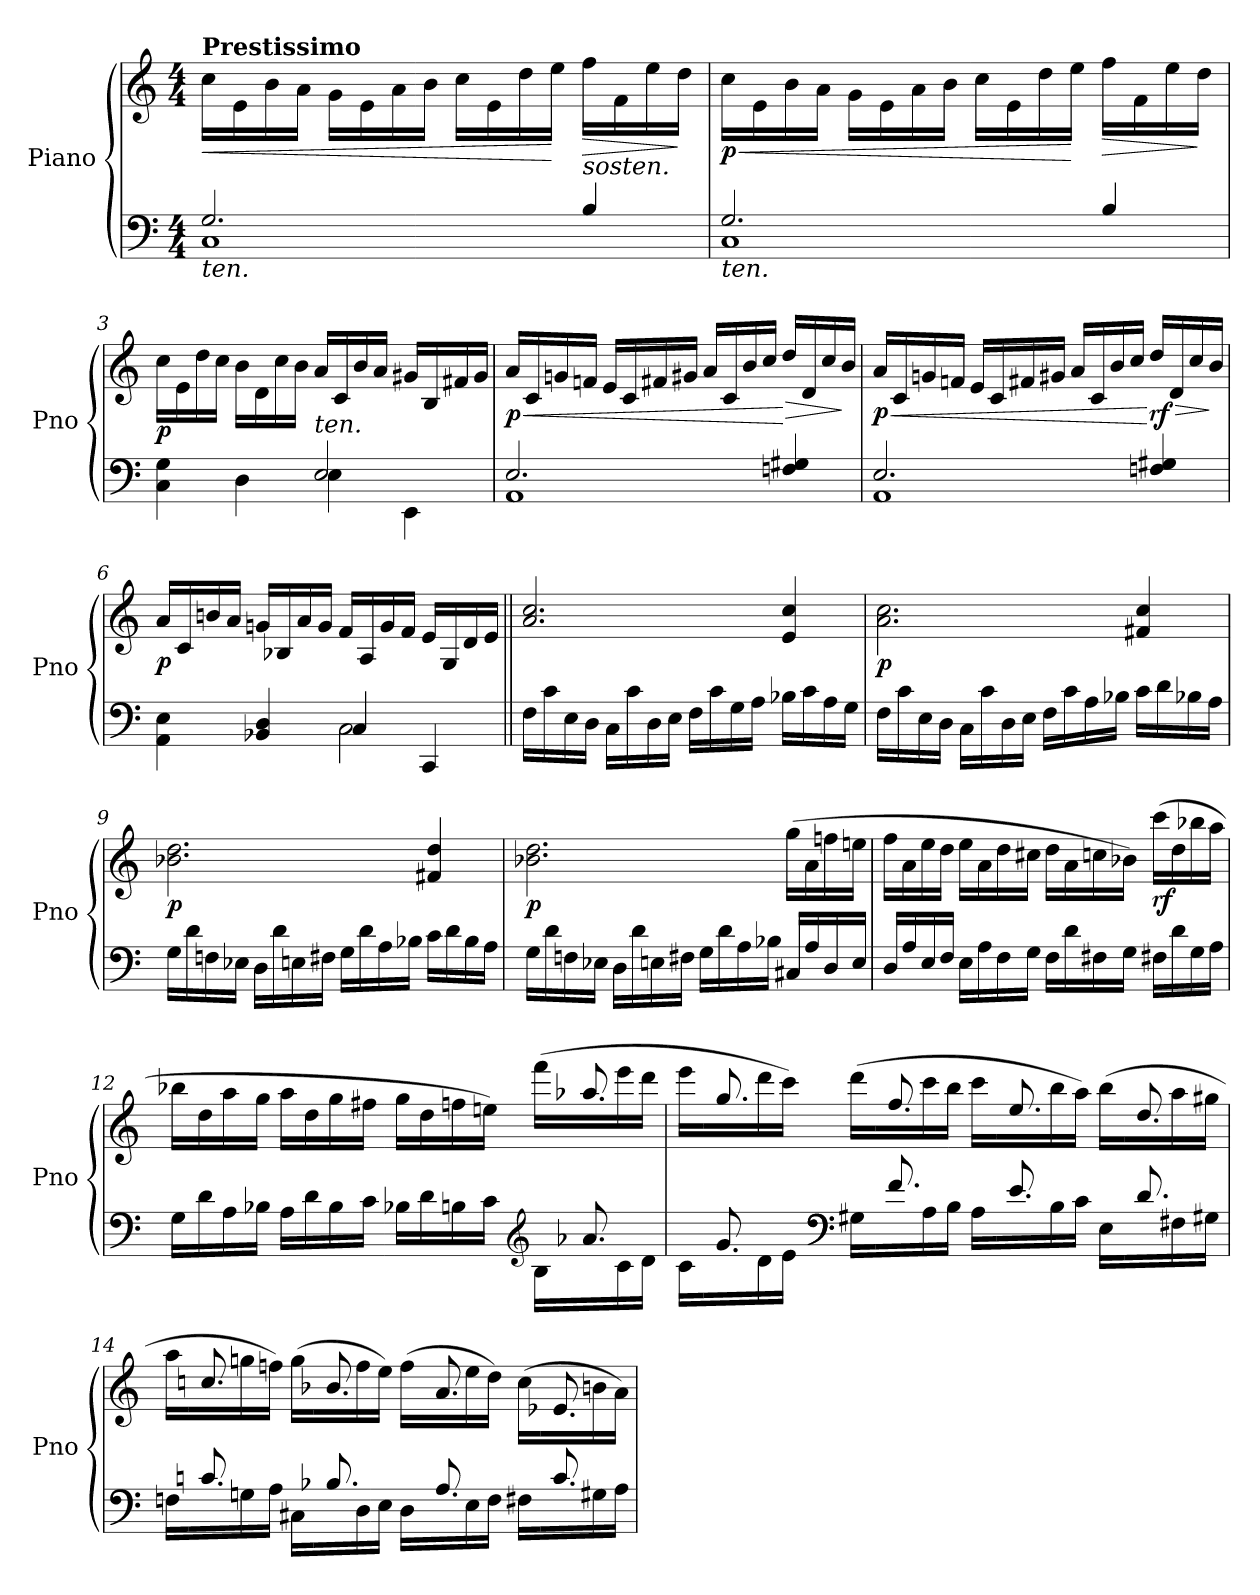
**kern	**kern	**dynam
*part1	*part1	*part1
*staff2	*staff1	*staff1/2
*I"Piano	*	*
*I'Pno	*	*
*clefF4	*clefG2	*
*k[]	*k[]	*
*M4/4	*M4/4	*
=1	=1	=1
*^	*	*
!	!	!LO:TX:a:B:t=Prestissimo	!
!LO:TX:b:i:t=ten.	!	!	!
!	!	!	!LO:HP:b
!	!	!	!LO:DY:n=1:a=2
!	!	!	!LO:DY:n=2:a
2.G/	1C	16cc\LL	< other-dynamics other-dynamics
.	.	16e\	.
.	.	16b\	.
.	.	16a\JJ	.
.	.	16g\LL	.
.	.	16e\	.
.	.	16a\	.
.	.	16b\JJ	.
.	.	16cc\LL	.
.	.	16e\	.
.	.	16dd\	.
.	.	16ee\JJ	[
!LO:TX:a:i:t=sosten.	!	!	!
!	!	!	!LO:HP:b
!	!	!	!LO:DY:n=3:a=2
!	!	!	!LO:DY:n=4:a
4B/	.	16ff\LL	> rf rf
.	.	16f\	.
.	.	16ee\	.
.	.	16dd\JJ	]
=2	=2	=2	=2
!LO:TX:b:i:t=ten.	!	!	!
!	!	!	!LO:HP:b
!	!	!	!LO:DY:n=1:b
2.G/	1C	16cc\LL	< p
.	.	16e\	.
.	.	16b\	.
.	.	16a\JJ	.
.	.	16g\LL	.
.	.	16e\	.
.	.	16a\	.
.	.	16b\JJ	.
.	.	16cc\LL	.
.	.	16e\	.
.	.	16dd\	.
.	.	16ee\JJ	[
!	!	!	!LO:HP:b
!	!	!	!LO:DY:n=2:a=2
!	!	!	!LO:DY:n=3:a
4B/	.	16ff\LL	> rf rf
.	.	16f\	.
.	.	16ee\	.
.	.	16dd\JJ	]
!!LO:LB:g=z
=3	=3	=3	=3
!	!	!	!LO:DY:b
4C\ 4G\	2ryy	16cc\LL	p
.	.	16e\	.
.	.	16dd\	.
.	.	16cc\JJ	.
4D\	.	16b\LL	.
.	.	16d\	.
.	.	16cc\	.
.	.	16b\JJ	.
!LO:TX:a:i:t=ten.	!	!	!
2E/	4E\	16a/LL	.
.	.	16c/	.
.	.	16b/	.
.	.	16a/JJ	.
.	4EE\	16g#X/LL	.
.	.	16B/	.
.	.	16f#X/	.
.	.	16g#/JJ	.
=4	=4	=4	=4
!	!	!	!LO:HP:b
!	!	!	!LO:DY:n=1:b
2.E/	1AA	16a/LL	< p
.	.	16c/	.
.	.	16gn/	.
.	.	16fn/JJ	.
.	.	16e/LL	.
.	.	16c/	.
.	.	16f#X/	.
.	.	16g#X/JJ	.
.	.	16a/LL	.
.	.	16c/	.
.	.	16b/	.
.	.	16cc/JJ	.
!	!	!	!LO:HP:n=1:b
!	!	!	!LO:DY:n=2:b=2
!	!	!	!LO:DY:n=3:b
4Fn/ 4G#X/	.	16dd/LL	[ > rf rf
.	.	16d/	.
.	.	16cc/	.
.	.	16b/JJ	]
=5	=5	=5	=5
!	!	!	!LO:HP:b
!	!	!	!LO:DY:n=1:b
2.E/	1AA	16a/LL	< p
.	.	16c/	.
.	.	16gn/	.
.	.	16fn/JJ	.
.	.	16e/LL	.
.	.	16c/	.
.	.	16f#X/	.
.	.	16g#X/JJ	.
.	.	16a/LL	.
.	.	16c/	.
.	.	16b/	.
.	.	16cc/JJ	.
!	!	!	!LO:HP:n=1:b
!	!	!	!LO:DY:n=2:b
4Fn/ 4G#X/	.	16dd/LL	[ > rf
.	.	16d/	.
.	.	16cc/	.
.	.	16b/JJ	]
!!LO:LB:g=z
=6	=6	=6	=6
!	!	!	!LO:DY:b
4AA\ 4E\	2ryy	16a/LL	p
.	.	16c/	.
.	.	16bn/	.
.	.	16a/JJ	.
4BB-X/ 4D/	.	16gn/LL	.
.	.	16B-X/	.
.	.	16a/	.
.	.	16g/JJ	.
2C\	4C/	16f/LL	.
.	.	16A/	.
.	.	16g/	.
.	.	16f/JJ	.
.	4CC/	16e/LL	.
.	.	16G/	.
.	.	16d/	.
.	.	16e/JJ	.
*v	*v	*	*
=7||	=7||	=7||
!	!	!LO:DY:b
16F\LL	2.a/ 2.cc/	other-dynamics
16c\	.	.
16E\	.	.
16D\JJ	.	.
16C\LL	.	.
16c\	.	.
16D\	.	.
16E\JJ	.	.
16F\LL	.	.
16c\	.	.
16G\	.	.
16A\JJ	.	.
!	!	!LO:DY:b=2
!	!	!LO:DY:n=1:a
16B-X\LL	4e/ 4cc/	rf rf
16c\	.	.
16A\	.	.
16G\JJ	.	.
=8	=8	=8
!	!	!LO:DY:b
16F\LL	2.a\ 2.cc\	p
16c\	.	.
16E\	.	.
16D\JJ	.	.
16C\LL	.	.
16c\	.	.
16D\	.	.
16E\JJ	.	.
16F\LL	.	.
16c\	.	.
16A\	.	.
16B-X\JJ	.	.
!	!	!LO:DY:b=2
!	!	!LO:DY:n=1:a
16c\LL	4f#X/ 4cc/	rf rf
16d\	.	.
16B-X\	.	.
16A\JJ	.	.
!!LO:LB:g=z
=9	=9	=9
!	!	!LO:DY:b
16G\LL	2.b-X\ 2.dd\	p
16d\	.	.
16Fn\	.	.
16E-X\JJ	.	.
16D\LL	.	.
16d\	.	.
16En\	.	.
16F#X\JJ	.	.
16G\LL	.	.
16d\	.	.
16A\	.	.
16B-X\JJ	.	.
!	!	!LO:DY:b=2
!	!	!LO:DY:n=1:a
16c\LL	4f#X/ 4dd/	rf rf
16d\	.	.
16B-\	.	.
16A\JJ	.	.
=10	=10	=10
!	!	!LO:DY:b
16G\LL	2.b-X\ 2.dd\	p
16d\	.	.
16Fn\	.	.
16E-X\JJ	.	.
16D\LL	.	.
16d\	.	.
16En\	.	.
16F#X\JJ	.	.
16G\LL	.	.
16d\	.	.
16A\	.	.
16B-X\JJ	.	.
!	!	!LO:DY:b=2
!	!	!LO:DY:n=1:a
16C#X/LL	(16gg\LL	rf rf
16A/	16a\	.
16D/	16ffn\	.
16E/JJ	16een\JJ	.
!!LO:PB:g=z
=11	=11	=11
!	!	!LO:DY:a=2
!	!	!LO:DY:n=1:b
16D/LL	16ff\LL	other-dynamics p
16A/	16a\	.
16E/	16ee\	.
16F/JJ	16dd\JJ	.
16E\LL	16ee\LL	.
16A\	16a\	.
16F\	16dd\	.
16G\JJ	16cc#X\JJ	.
16F\LL	16dd\LL	.
16d\	16a\	.
16F#X\	16ccn\	.
16G\JJ	16b-X\JJ)	.
!	!	!LO:DY:n=2:b
16F#X\LL	(16ccc\LL	rf
16d\	16dd\	.
16G\	16bb-X\	.
16A\JJ	16aa\JJ	.
=12	=12	=12
*^	*^	*
16G\LL	16ryy	16bb-X\LL	16ryy	.
*v	*v	*	*	*
*	*v	*v	*
16d\	16dd\	.
16A\	16aa\	.
16B-X\JJ	16gg\JJ	.
16A\LL	16aa\LL	.
16d\	16dd\	.
16B-\	16gg\	.
16c\JJ	16ff#X\JJ	.
16B-X\LL	16gg\LL	.
16d\	16dd\	.
16Bn\	16ffn\	.
16c\JJ	16een\JJ)	.
*clefG2	*	*
!	!	!LO:DY:b=2
!	!	!LO:DY:n=1:b
16B\LL	(>16fff\LL	rf rf
*^	*^	*
16a-X\yy	8.a-/	16aa-X\yy	8.aa-/	.
16c\	.	16eee\	.	.
16d\JJ	.	16ddd\JJ	.	.
!!LO:LB:g=z	!!
=13	=13	=13	=13	=13
16c\LL	16ryy	16eee\LL	16ryy	.
16g\yy	8.g/	16gg\yy	8.gg/	.
16d\	.	16ddd\	.	.
16e\JJ	.	16ccc\JJ)	.	.
*clefF4	*	*	*	*
!	!	!	!	!LO:DY:b=2
!	!	!	!	!LO:DY:n=1:b
16G#X\LL	16ryy	(>16ddd\LL	16ryy	rf rf
16f\yy	8.f/	16ff\yy	8.ff/	.
16A\	.	16ccc\	.	.
16B\JJ	.	16bb\JJ	.	.
16A\LL	16ryy	16ccc\LL	16ryy	.
16e\yy	8.e/	16ee\yy	8.ee/	.
16B\	.	16bb\	.	.
16c\JJ	.	16aa\JJ)	.	.
!	!	!	!	!LO:DY:n=2:b=2
!	!	!	!	!LO:DY:n=3:b
16E\LL	16ryy	(>16bb\LL	16ryy	rf rf
16d\yy	8.d/	16dd\yy	8.dd/	.
16F#X\	.	16aa\	.	.
16G#X\JJ	.	16gg#X\JJ	.	.
=14	=14	=14	=14	=14
16Fn\LL	16ryy	16aa\LL	16ryy	.
16c\yy	8.cn/	16cc\yy	8.ccn/	.
16Gn\	.	16ggn\	.	.
16A\JJ	.	16ffn\JJ)	.	.
!	!	!	!	!LO:DY:b=2
!	!	!	!	!LO:DY:n=1:b
16C#X\LL	16ryy	(>16gg\LL	16ryy	rf rf
16B-X\yy	8.B-/	16b-X\yy	8.b-/	.
16D\	.	16ff\	.	.
16E\JJ	.	16ee\JJ)	.	.
!	!	!	!	!LO:DY:n=2:b=2
!	!	!	!	!LO:DY:n=3:b
16D\LL	16ryy	(>16ff\LL	16ryy	rf rf
16A\yy	8.A/	16a\yy	8.a/	.
16E\	.	16ee\	.	.
16F\JJ	.	16dd\JJ)	.	.
!	!	!	!	!LO:DY:n=4:b=2
!	!	!	!	!LO:DY:n=5:b
16F#X\LL	16ryy	(>16cc\LL	16ryy	rf rf
16cn\yy	8.c/	16e-X\yy	8.e-/	.
16G#X\	.	16bn\	.	.
16A\JJ	.	16a\JJ)	.	.
*v	*v	*	*	*
*	*v	*v	*
=	=	=
*-	*-	*-
